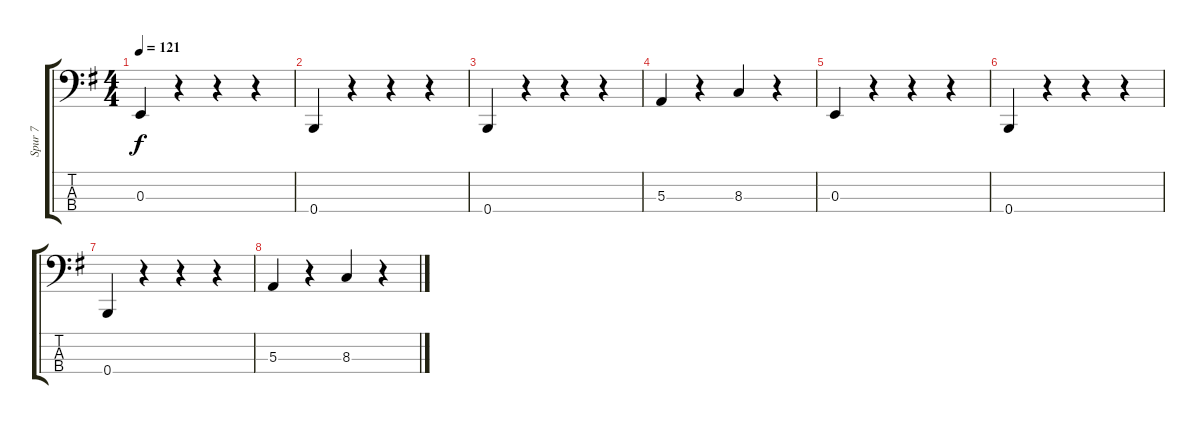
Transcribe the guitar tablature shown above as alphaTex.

\track ("Spur 7" "Spur 7") {instrument electricbassfinger}
\staff {score tabs}
\tuning (D2 A1 E1 B0) {hide}
\ts (4 4)
\tempo 121
\clef f4
\ks g
0.3.4{dy f} r.4 r.4 r.4 |
0.4.4 r.4 r.4 r.4 |
0.4.4 r.4 r.4 r.4 |
5.3.4 r.4 8.3.4 r.4 |
0.3.4 r.4 r.4 r.4 |
0.4.4 r.4 r.4 r.4 |
0.4.4 r.4 r.4 r.4 |
5.3.4 r.4 8.3.4 r.4
